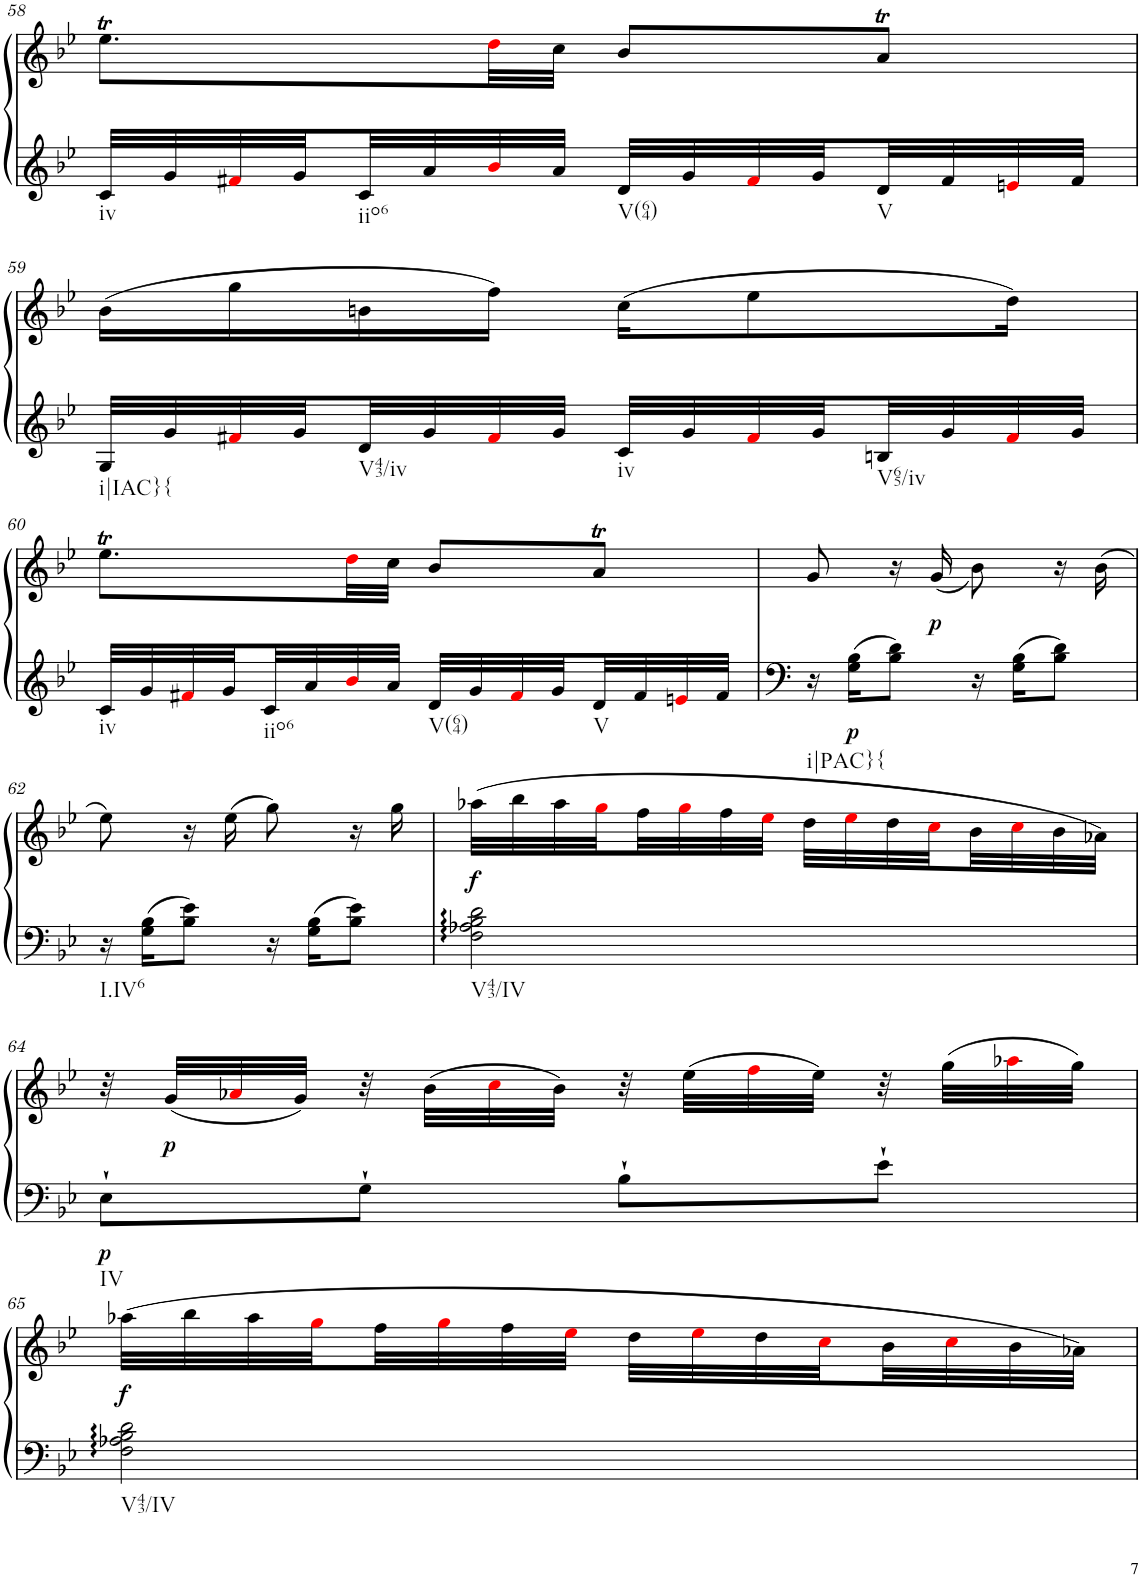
**kern	**kern	**dynam
*part1	*part1	*part1
*staff2	*staff1	*staff1/2
*I"Klavier linke Hand	*	*
!!LO:PB:g=z
*clefG2	*clefG2	*
*k[b-e-]	*k[b-e-]	*
*M2/4	*M2/4	*
=58	=58	=58
!LO:TX:b:t=iv	!	!
32c/LLL	8.ee-T\L	.
32g/	.	.
32f#Xi/	.	.
32g/	.	.
!LO:TX:b:t=iio6	!	!
32c/	.	.
32a/	.	.
32b-i/	32ddi\LL	.
32a/JJJ	32cc\JJJ	.
!LO:TX:b:t=V(64)	!	!
32d/LLL	8b-/L	.
32g/	.	.
32f#i/	.	.
32g/	.	.
!LO:TX:b:t=V	!	!
32d/	8at/J	.
32f#/	.	.
32eni/	.	.
32f#/JJJ	.	.
!!LO:LB:g=z
=59	=59	=59
!LO:TX:b:t=i|IAC}{	!	!
32G/LLL	(16b-\LL	.
32g/	.	.
32f#Xi/	16gg\	.
32g/	.	.
!LO:TX:b:t=V43/iv	!	!
32d/	16bn\	.
32g/	.	.
32f#i/	16ff\JJ)	.
32g/JJJ	.	.
!LO:TX:b:t=iv	!	!
32c/LLL	(16cc\KL	.
32g/	.	.
32f#i/	8ee-\	.
32g/	.	.
!LO:TX:b:t=V65/iv	!	!
32Bn/	.	.
32g/	.	.
32f#i/	16dd\Jk)	.
32g/JJJ	.	.
!!LO:LB:g=z
=60	=60	=60
!LO:TX:b:t=iv	!	!
32c/LLL	8.ee-T\L	.
32g/	.	.
32f#Xi/	.	.
32g/	.	.
!LO:TX:b:t=iio6	!	!
32c/	.	.
32a/	.	.
32b-i/	32ddi\LL	.
32a/JJJ	32cc\JJJ	.
!LO:TX:b:t=V(64)	!	!
32d/LLL	8b-/L	.
32g/	.	.
32f#i/	.	.
32g/	.	.
!LO:TX:b:t=V	!	!
32d/	8at/J	.
32f#/	.	.
32eni/	.	.
32f#/JJJ	.	.
=61	=61	=61
!LO:TX:b:t=i|PAC}{	!	!
16r	8g/	.
!	!	!LO:DY:b=2
16G\ 16B-\KL	.	p
8B-\ 8d\J	16r	.
!	!	!LO:DY:b
.	(<16g/	p
16r	8b-\)	.
16G\ 16B-\KL	.	.
8B-\ 8d\J	16r	.
.	(16b-\	.
!!LO:LB:g=z
=62	=62	=62
!LO:TX:b:t=I.IV6	!	!
16r	8ee-\)	.
16G\ 16B-\KL	.	.
8B-\ 8e-\J	16r	.
.	(16ee-\	.
16r	8gg\)	.
16G\ 16B-\KL	.	.
8B-\ 8e-\J	16r	.
.	16gg\	.
=63	=63	=63
!LO:TX:b:t=V43/IV	!	!
!	!	!LO:DY:b
2F\ 2A-X\ 2B-\ 2d\	(32aa-X\LLL	f
.	32bb-\	.
.	32aa-\	.
.	32ggi\	.
.	32ff\	.
.	32ggi\	.
.	32ff\	.
.	32ee-i\JJJ	.
.	32dd\LLL	.
.	32ee-i\	.
.	32dd\	.
.	32cci\	.
.	32b-\	.
.	32cci\	.
.	32b-\	.
.	32a-X\JJJ)	.
!!LO:LB:g=z
=64	=64	=64
!LO:TX:b:t=IV	!	!
!	!	!LO:DY:b=2
8E-`\L	32r	p
!	!	!LO:DY:b
.	(32g/LLL	p
.	32a-Xi/	.
.	32g/JJJ)	.
8G`\J	32r	.
.	(32b-\LLL	.
.	32cci\	.
.	32b-\JJJ)	.
8B-`\L	32r	.
.	(32ee-\LLL	.
.	32ffi\	.
.	32ee-\JJJ)	.
8e-`\J	32r	.
.	(32gg\LLL	.
.	32aa-Xi\	.
.	32gg\JJJ)	.
!!LO:LB:g=z
=65	=65	=65
!LO:TX:b:t=V43/IV	!	!
!	!	!LO:DY:b
2F\ 2A-X\ 2B-\ 2d\	(32aa-X\LLL	f
.	32bb-\	.
.	32aa-\	.
.	32ggi\	.
.	32ff\	.
.	32ggi\	.
.	32ff\	.
.	32ee-i\JJJ	.
.	32dd\LLL	.
.	32ee-i\	.
.	32dd\	.
.	32cci\	.
.	32b-\	.
.	32cci\	.
.	32b-\	.
.	32a-X\JJJ)	.
=	=	=
*-	*-	*-
